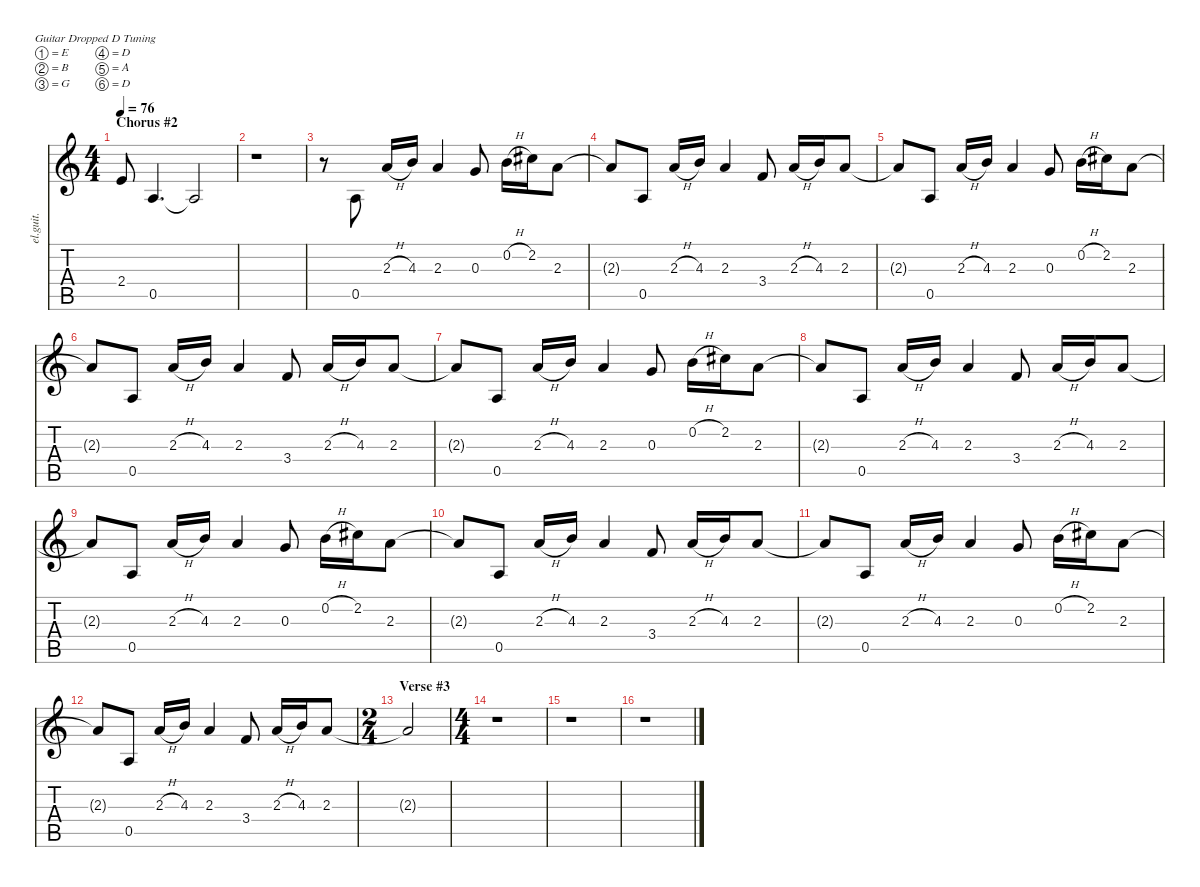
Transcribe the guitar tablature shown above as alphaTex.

\defaultSystemsLayout 4
\hideDynamics
\bracketExtendMode nobrackets
\otherSystemsTrackNameOrientation horizontal
\track ("Fill Guitar #1" "el.guit.") {instrument electricguitarclean}
\staff {score tabs}
\tuning (E4 B3 G3 D3 A2 D2)
\ts (4 4)
\section ("" "Chorus #2")
\tempo 76
\clef g2
\ks c
2.4.8{dy f beam Up} 0.5.4{d beam Up} 0.5{t}.2{beam Up} |
r.1{beam Down} |
r.8{beam Down} 0.5.8{beam Up} 2.3{h}.16{beam Up} 4.3.16{beam Up} 2.3.4{beam Up} 0.3.8{beam Up} 0.2{h}.16{beam Down} 2.2{acc #}.16{beam Down} 2.3.8{beam Down} |
2.3{t}.8{beam Up} 0.5.8{beam Up} 2.3{h}.16{beam Up} 4.3.16{beam Up} 2.3.4{beam Up} 3.4.8{beam Up} 2.3{h}.16{beam Up} 4.3.16{beam Up} 2.3.8{beam Up} |
2.3{t}.8{beam Up} 0.5.8{beam Up} 2.3{h}.16{beam Up} 4.3.16{beam Up} 2.3.4{beam Up} 0.3.8{beam Up} 0.2{h}.16{beam Down} 2.2{acc #}.16{beam Down} 2.3.8{beam Down} |
2.3{t}.8{beam Up} 0.5.8{beam Up} 2.3{h}.16{beam Up} 4.3.16{beam Up} 2.3.4{beam Up} 3.4.8{beam Up} 2.3{h}.16{beam Up} 4.3.16{beam Up} 2.3.8{beam Up} |
2.3{t}.8{beam Up} 0.5.8{beam Up} 2.3{h}.16{beam Up} 4.3.16{beam Up} 2.3.4{beam Up} 0.3.8{beam Up} 0.2{h}.16{beam Down} 2.2{acc #}.16{beam Down} 2.3.8{beam Down} |
2.3{t}.8{beam Up} 0.5.8{beam Up} 2.3{h}.16{beam Up} 4.3.16{beam Up} 2.3.4{beam Up} 3.4.8{beam Up} 2.3{h}.16{beam Up} 4.3.16{beam Up} 2.3.8{beam Up} |
2.3{t}.8{beam Up} 0.5.8{beam Up} 2.3{h}.16{beam Up} 4.3.16{beam Up} 2.3.4{beam Up} 0.3.8{beam Up} 0.2{h}.16{beam Down} 2.2{acc #}.16{beam Down} 2.3.8{beam Down} |
2.3{t}.8{beam Up} 0.5.8{beam Up} 2.3{h}.16{beam Up} 4.3.16{beam Up} 2.3.4{beam Up} 3.4.8{beam Up} 2.3{h}.16{beam Up} 4.3.16{beam Up} 2.3.8{beam Up} |
2.3{t}.8{beam Up} 0.5.8{beam Up} 2.3{h}.16{beam Up} 4.3.16{beam Up} 2.3.4{beam Up} 0.3.8{beam Up} 0.2{h}.16{beam Down} 2.2{acc #}.16{beam Down} 2.3.8{beam Down} |
2.3{t}.8{beam Up} 0.5.8{beam Up} 2.3{h}.16{beam Up} 4.3.16{beam Up} 2.3.4{beam Up} 3.4.8{beam Up} 2.3{h}.16{beam Up} 4.3.16{beam Up} 2.3.8{beam Up} |
\ts (2 4)
\section ("" "Verse #3")
2.3{t}.2{beam Up} |
\ts (4 4)
r.1{beam Down} |
r.1{beam Down} |
r.1{beam Down}
